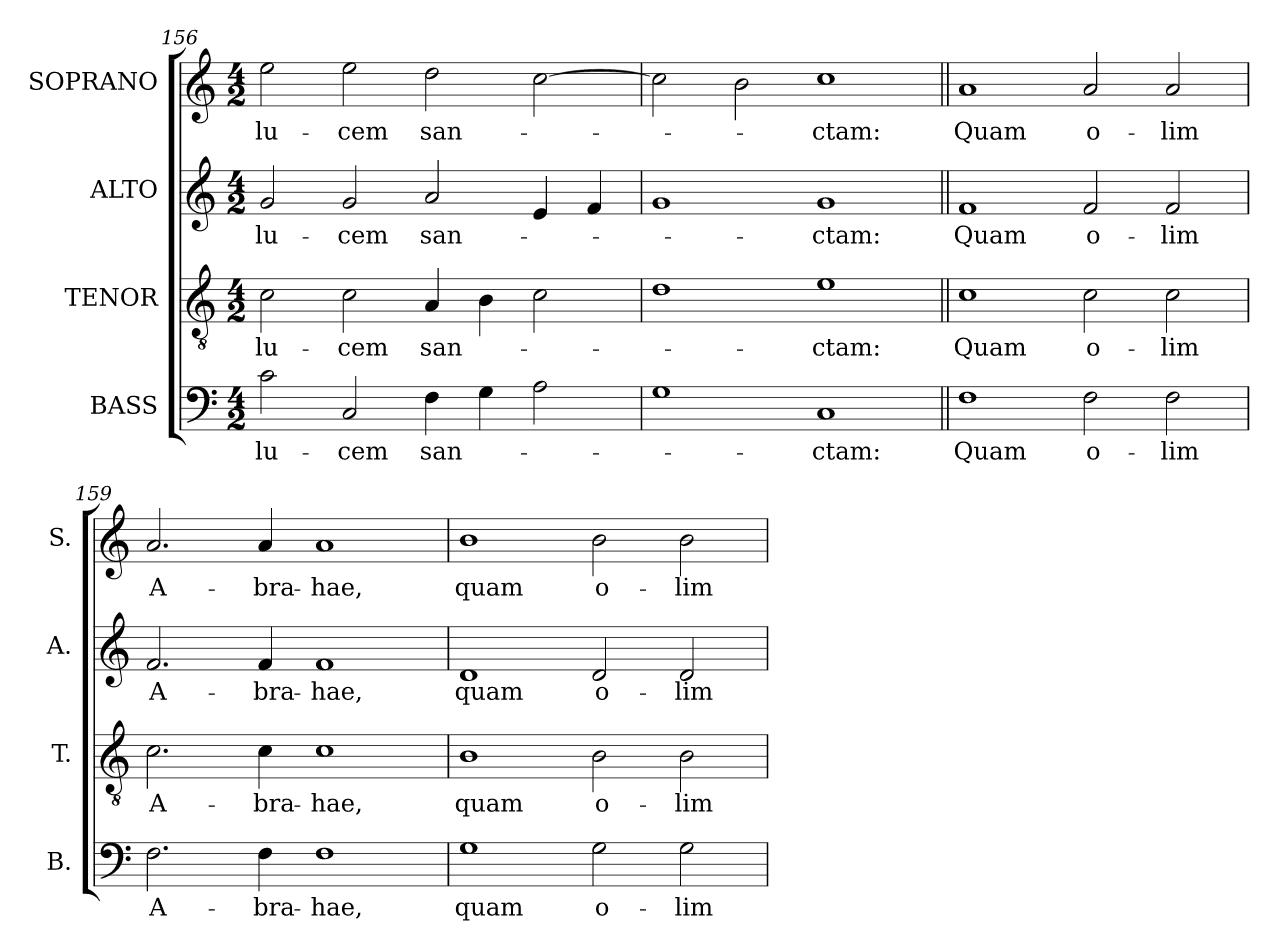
**kern	**text	**kern	**text	**kern	**text	**kern	**text
*part4	*part4	*part3	*part3	*part2	*part2	*part1	*part1
*staff4	*staff4	*staff3	*staff3	*staff2	*staff2	*staff1	*staff1
*I"BASS	*	*I"TENOR	*	*I"ALTO	*	*I"SOPRANO	*
*I'B.	*	*I'T.	*	*I'A.	*	*I'S.	*
*clefF4	*	*clefGv2	*	*clefG2	*	*clefG2	*
*	*	*ITrd7c12	*	*	*	*	*
*k[]	*	*k[]	*	*k[]	*	*k[]	*
*C:	*	*C:	*	*C:	*	*C:	*
*M4/2	*	*M4/2	*	*M4/2	*	*M4/2	*
=156	=156	=156	=156	=156	=156	=156	=156
!	!LO:LY:b:color=#000000	!	!	!	!	!	!
!	!	!	!LO:LY:b:color=#000000	!	!	!	!
!	!	!	!	!	!LO:LY:b:color=#000000	!	!
!	!	!	!	!	!	!	!LO:LY:b:color=#000000
2ci\	lu-	2Ci\	lu-	2gi/	lu-	2eei\	lu-
!	!LO:LY:b:color=#000000	!	!	!	!	!	!
!	!	!	!LO:LY:b:color=#000000	!	!	!	!
!	!	!	!	!	!LO:LY:b:color=#000000	!	!
!	!	!	!	!	!	!	!LO:LY:b:color=#000000
2Ci/	-cem	2Ci\	-cem	2gi/	-cem	2eei\	-cem
!	!LO:LY:b:color=#000000	!	!	!	!	!	!
!	!	!	!LO:LY:b:color=#000000	!	!	!	!
!	!	!	!	!	!LO:LY:b:color=#000000	!	!
!	!	!	!	!	!	!	!LO:LY:b:color=#000000
4Fi\	san-	4AAi/	san-	2ai/	san-	2ddi\	san-
4Gi\	.	4BBi\	.	.	.	.	.
2Ai\	.	2Ci\	.	4ei/	.	[2cci\	.
.	.	.	.	4fi/	.	.	.
=157	=157	=157	=157	=157	=157	=157	=157
1Gi	.	1Di	.	1gi	.	2cci\]	.
.	.	.	.	.	.	2bi\	.
!	!LO:LY:b:color=#000000	!	!	!	!	!	!
!	!	!	!LO:LY:b:color=#000000	!	!	!	!
!	!	!	!	!	!LO:LY:b:color=#000000	!	!
!	!	!	!	!	!	!	!LO:LY:b:color=#000000
1Ci	-ctam:	1Ei	-ctam:	1gi	-ctam:	1cci	-ctam:
=158||	=158||	=158||	=158||	=158||	=158||	=158||	=158||
!	!LO:LY:b:color=#000000	!	!	!	!	!	!
!	!	!	!LO:LY:b:color=#000000	!	!	!	!
!	!	!	!	!	!LO:LY:b:color=#000000	!	!
!	!	!	!	!	!	!	!LO:LY:b:color=#000000
1Fi	Quam	1Ci	Quam	1fi	Quam	1ai	Quam
!	!LO:LY:b:color=#000000	!	!	!	!	!	!
!	!	!	!LO:LY:b:color=#000000	!	!	!	!
!	!	!	!	!	!LO:LY:b:color=#000000	!	!
!	!	!	!	!	!	!	!LO:LY:b:color=#000000
2Fi\	o-	2Ci\	o-	2fi/	o-	2ai/	o-
!	!LO:LY:b:color=#000000	!	!	!	!	!	!
!	!	!	!LO:LY:b:color=#000000	!	!	!	!
!	!	!	!	!	!LO:LY:b:color=#000000	!	!
!	!	!	!	!	!	!	!LO:LY:b:color=#000000
2Fi\	-lim	2Ci\	-lim	2fi/	-lim	2ai/	-lim
=159	=159	=159	=159	=159	=159	=159	=159
!	!LO:LY:b:color=#000000	!	!	!	!	!	!
!	!	!	!LO:LY:b:color=#000000	!	!	!	!
!	!	!	!	!	!LO:LY:b:color=#000000	!	!
!	!	!	!	!	!	!	!LO:LY:b:color=#000000
2.Fi\	A-	2.Ci\	A-	2.fi/	A-	2.ai/	A-
!	!LO:LY:b:color=#000000	!	!	!	!	!	!
!	!	!	!LO:LY:b:color=#000000	!	!	!	!
!	!	!	!	!	!LO:LY:b:color=#000000	!	!
!	!	!	!	!	!	!	!LO:LY:b:color=#000000
4Fi\	-bra-	4Ci\	-bra-	4fi/	-bra-	4ai/	-bra-
!	!LO:LY:b:color=#000000	!	!	!	!	!	!
!	!	!	!LO:LY:b:color=#000000	!	!	!	!
!	!	!	!	!	!LO:LY:b:color=#000000	!	!
!	!	!	!	!	!	!	!LO:LY:b:color=#000000
1Fi	-hae,	1Ci	-hae,	1fi	-hae,	1ai	-hae,
=160	=160	=160	=160	=160	=160	=160	=160
!	!LO:LY:b:color=#000000	!	!	!	!	!	!
!	!	!	!LO:LY:b:color=#000000	!	!	!	!
!	!	!	!	!	!LO:LY:b:color=#000000	!	!
!	!	!	!	!	!	!	!LO:LY:b:color=#000000
1Gi	quam	1BBi	quam	1di	quam	1bi	quam
!	!LO:LY:b:color=#000000	!	!	!	!	!	!
!	!	!	!LO:LY:b:color=#000000	!	!	!	!
!	!	!	!	!	!LO:LY:b:color=#000000	!	!
!	!	!	!	!	!	!	!LO:LY:b:color=#000000
2Gi\	o-	2BBi\	o-	2di/	o-	2bi\	o-
!	!LO:LY:b:color=#000000	!	!	!	!	!	!
!	!	!	!LO:LY:b:color=#000000	!	!	!	!
!	!	!	!	!	!LO:LY:b:color=#000000	!	!
!	!	!	!	!	!	!	!LO:LY:b:color=#000000
2Gi\	-lim	2BBi\	-lim	2di/	-lim	2bi\	-lim
=	=	=	=	=	=	=	=
*-	*-	*-	*-	*-	*-	*-	*-
